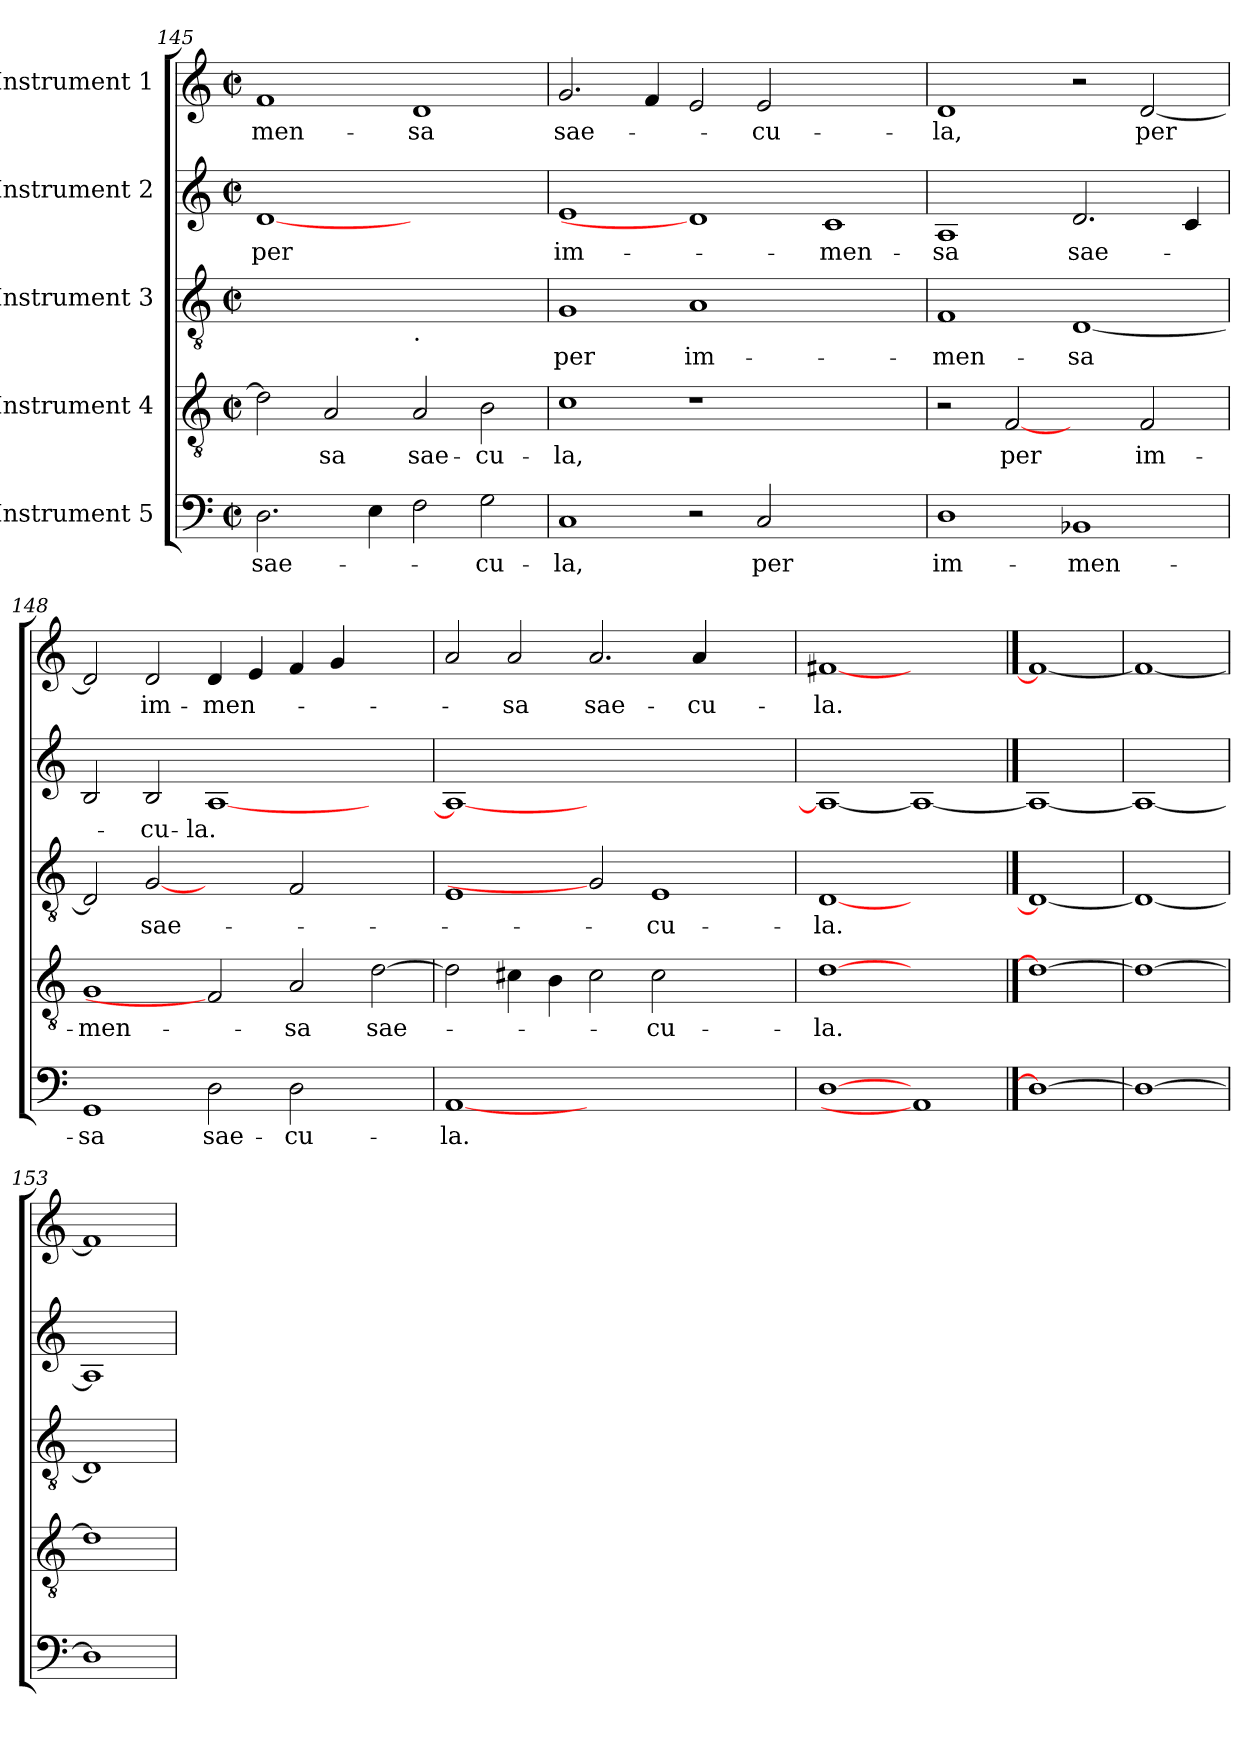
**kern	**text	**kern	**text	**kern	**text	**kern	**text	**kern	**text
*part5	*part5	*part4	*part4	*part3	*part3	*part2	*part2	*part1	*part1
*staff5	*staff5	*staff4	*staff4	*staff3	*staff3	*staff2	*staff2	*staff1	*staff1
*I"Instrument 5	*	*I"Instrument 4	*	*I"Instrument 3	*	*I"Instrument 2	*	*I"Instrument 1	*
!!LO:PB:g=z
*clefF4	*	*clefGv2	*	*clefGv2	*	*clefG2	*	*clefG2	*
*k[]	*	*k[]	*	*k[]	*	*k[]	*	*k[]	*
*M2/2	*	*M2/2	*	*M2/2	*	*M2/2	*	*M2/2	*
*met(c|)	*	*met(c|)	*	*met(c|)	*	*met(c|)	*	*met(c|)	*
=145	=145	=145	=145	=145	=145	=145	=145	=145	=145
!	!LO:LY:b	!	!	!	!	!	!LO:LY:b	!	!LO:LY:b
2.D\	sae-	2d\]	.	1ryy	.	[1d	per	1f	-men-
!	!	!	!LO:LY:b	!	!	!	!	!	!
.	.	2A/	-sa	.	.	.	.	.	.
4E\	.	.	.	.	.	.	.	.	.
!	!	!	!	!LO:TX:b:t=.	!	!	!	!	!
!	!	!	!LO:LY:b	!	!	!	!	!	!LO:LY:b
2F\	.	2A/	sae-	1ryy	.	1ryy	.	1d	-sa
!	!LO:LY:b	!	!LO:LY:b	!	!	!	!	!	!
2G\	-cu-	2B\	-cu-	.	.	.	.	.	.
=146	=146	=146	=146	=146	=146	=146	=146	=146	=146
!	!LO:LY:b	!	!LO:LY:b	!	!LO:LY:b	!	!LO:LY:b	!	!LO:LY:b
1C	-la,	1c	-la,	1G	per	1e	im-	2.g/	sae-
.	.	.	.	.	.	.	.	4f/	.
!	!	!	!	!	!LO:LY:b	!	!	!	!
2r	.	1r	.	1A	im-	1d]	.	2e/	.
!	!LO:LY:b	!	!	!	!	!	!	!	!LO:LY:b
2C/	per	.	.	.	.	.	.	2e/	-cu-
!	!	!	!	!	!	!	!LO:LY:b	!	!
1ryy	.	1ryy	.	1ryy	.	1c	-men-	1ryy	.
=147	=147	=147	=147	=147	=147	=147	=147	=147	=147
!	!LO:LY:b	!	!	!	!LO:LY:b	!	!LO:LY:b	!	!LO:LY:b
1D	im-	2r	.	1F	-men-	1A	-sa	1d	-la,
!	!	!	!LO:LY:b	!	!	!	!	!	!
.	.	[2F	per	.	.	.	.	.	.
!	!LO:LY:b	!	!	!	!LO:LY:b	!	!LO:LY:b	!	!
1BB-X	-men-	2ryy	.	[<1D	-sa	2.d/	sae-	2r	.
!	!	!	!LO:LY:b	!	!	!	!	!	!LO:LY:b
.	.	2F/	im-	.	.	.	.	[<2d/	per
.	.	.	.	.	.	4c/	.	.	.
=148	=148	=148	=148	=148	=148	=148	=148	=148	=148
!	!LO:LY:b	!	!LO:LY:b	!	!	!	!	!	!
1GG	-sa	1G	-men-	2D/]	.	2B/	.	2d/]	.
!	!	!	!	!	!LO:LY:b	!	!LO:LY:b	!	!LO:LY:b
.	.	.	.	[2G	sae-	2B/	-cu-	2d/	im-
!	!LO:LY:b	!	!	!	!	!	!LO:LY:b	!	!LO:LY:b
2D\	sae-	2F]	.	2ryy	.	[<1A	-la.	4d/	-men-
.	.	.	.	.	.	.	.	4e/	.
!	!LO:LY:b	!	!LO:LY:b	!	!	!	!	!	!
2D\	-cu-	2A/	-sa	2F/	.	.	.	4f/	.
.	.	.	.	.	.	.	.	4g/	.
!	!	!	!LO:LY:b	!	!	!	!	!	!
2ryy	.	[>2d\	sae-	2ryy	.	2ryy	.	2ryy	.
=149	=149	=149	=149	=149	=149	=149	=149	=149	=149
!	!LO:LY:b	!	!	!	!	!	!	!	!
[1AA	-la.	2d\]	.	1E	.	1A_	.	2a/	.
!	!	!	!	!	!	!	!	!	!LO:LY:b
.	.	4c#X\	.	.	.	.	.	2a/	-sa
.	.	4B\	.	.	.	.	.	.	.
!	!	!	!	!	!	!	!	!	!LO:LY:b
1.ryy	.	2c#\	.	2G]	.	1.ryy	.	2.a/	sae-
!	!	!	!LO:LY:b	!	!LO:LY:b	!	!	!	!
.	.	2c#\	-cu-	1E	-cu-	.	.	.	.
!	!	!	!	!	!	!	!	!	!LO:LY:b
.	.	.	.	.	.	.	.	4a/	-cu-
.	.	2ryy	.	.	.	.	.	2ryy	.
=150	=150	=150	=150	=150	=150	=150	=150	=150	=150
!	!	!	!LO:LY:b	!	!LO:LY:b	!	!	!	!LO:LY:b
[1D\	.	[1d\	-la.	[1D/	-la.	1A/_	.	[1f#X/	-la.
1AA]	.	1ryy	.	1ryy	.	1A_	.	1ryy	.
==151	==151	==151	==151	==151	==151	==151	==151	==151	==151
1D\_	.	1d\_	.	1D/_	.	1A/_	.	1f#/_	.
=152	=152	=152	=152	=152	=152	=152	=152	=152	=152
1D\_	.	1d\_	.	1D/_	.	1A/_	.	1f#/_	.
=153	=153	=153	=153	=153	=153	=153	=153	=153	=153
1D\]	.	1d\]	.	1D/]	.	1A/]	.	1f#/]	.
=	=	=	=	=	=	=	=	=	=
*-	*-	*-	*-	*-	*-	*-	*-	*-	*-
